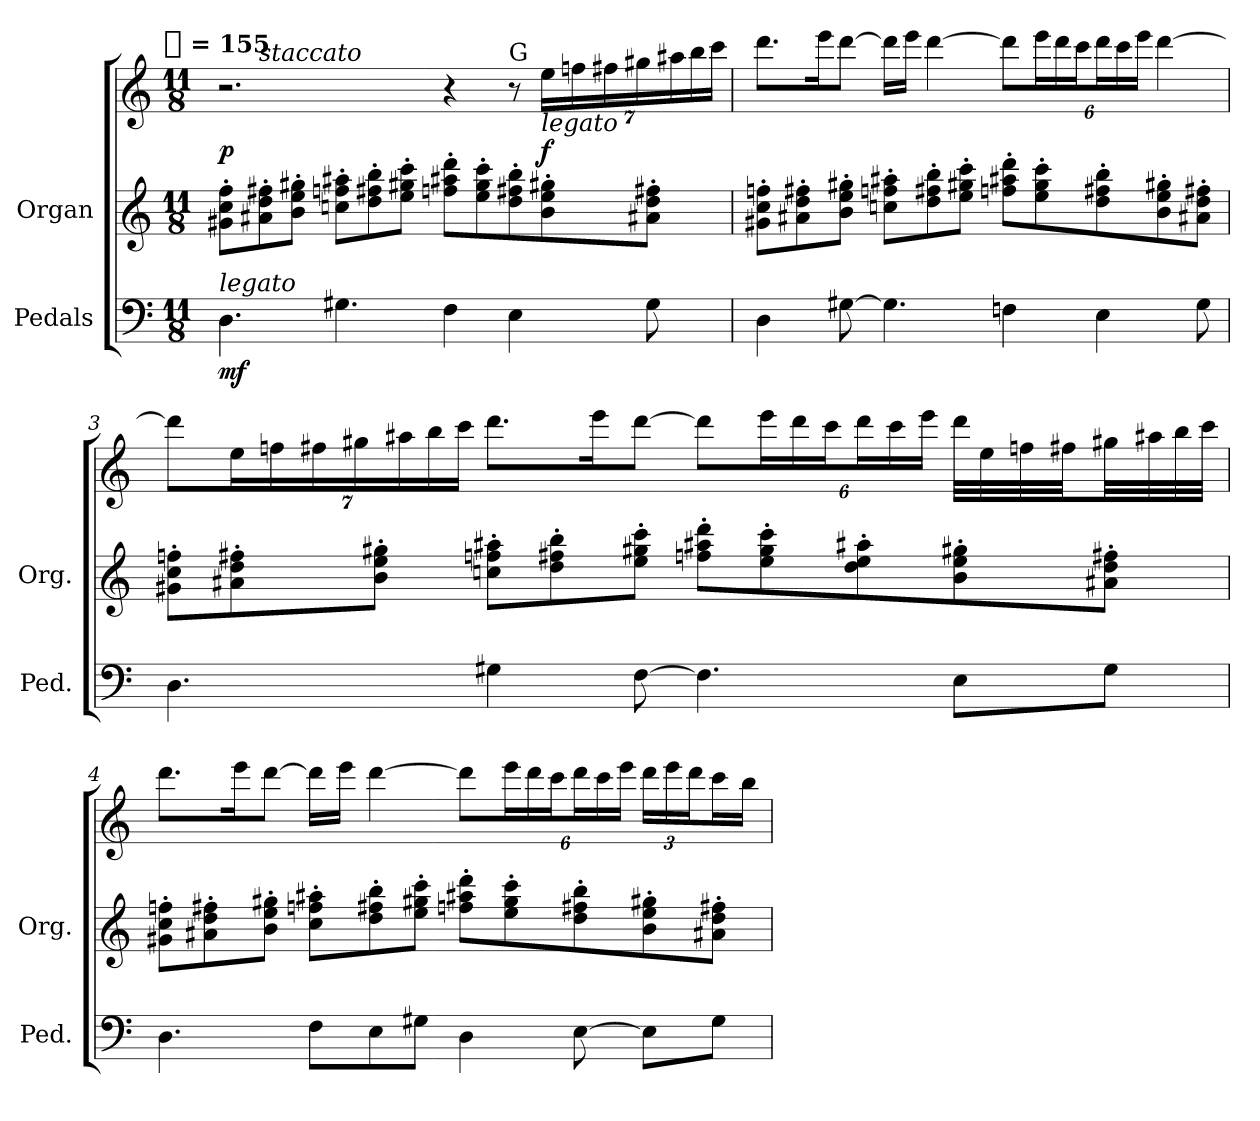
**kern	**dynam	**kern	**kern	**dynam
*part2	*part2	*part1	*part1	*part1
*staff3	*staff3	*staff2	*staff1	*staff1/2
*I"Pedals	*	*I"Organ	*	*
*I'Ped.	*	*I'Org.	*	*
*clefF4	*	*clefG2	*clefG2	*
*k[]	*	*k[]	*k[]	*
*C:	*	*C:	*C:	*
!!LO:TX:omd:t=[8th] = 155
*M11/8	*	*M11/8	*M11/8	*
*MM78	*	*MM78	*MM120	*
=1	=1	=1	=1	=1
!	!	!	!LO:TX:a:t=R	!
!	!	!	!LO:TX:a:B:t=Un peu vif	!
!LO:TX:a:i:t=legato	!	!	!	!
*	*	*	*^	*
4.D	mf	8g#X' 8cc' 8ff'L	2.r	8ryy	p
!	!	!	!	!LO:TX:a:i:t=staccato	!
.	.	8a#X' 8dd' 8ff#X'	.	1ryy	.
.	.	8b' 8ee' 8gg#X'J	.	.	.
4.G#X	.	8ccn' 8ffn' 8aa#X'L	.	.	.
.	.	8dd' 8ff#X' 8bb'	.	.	.
.	.	8ee' 8gg#X' 8ccc'J	.	.	.
4F	.	8ffn' 8aa#X' 8ddd'L	4r	.	.
.	.	8ee' 8gg#' 8ccc'	.	.	.
!	!	!	!LO:TX:a:t=G	!	!
4E	.	8dd' 8ff#X' 8bb'	8r	.	.
!	!	!	!LO:TX:b:i:t=legato	!	!
.	.	8b' 8ee' 8gg#X'	28eeLL	4ryy	f
.	.	.	28ffn	.	.
.	.	.	28ff#X	.	.
.	.	.	28gg#X	.	.
8G#	.	8a#X' 8dd' 8ff#X'J	.	.	.
.	.	.	28aa#X	.	.
.	.	.	28bb	.	.
.	.	.	28cccJJ	.	.
*	*	*	*v	*v	*
=2	=2	=2	=2	=2
4D	.	8g#X' 8cc' 8ffn'L	8.dddL	.
.	.	8a#X' 8dd' 8ff#X'	.	.
.	.	.	16eeeK	.
[8G#X	.	8b' 8ee' 8gg#X'J	[8dddJ	.
4.G#]	.	8ccn' 8ffn' 8aa#X'L	16dddLL]	.
.	.	.	16eeeJJ	.
.	.	8dd' 8ff#X' 8bb'	[4ddd	.
.	.	8ee' 8gg#X' 8ccc'J	.	.
4Fn	.	8ffn' 8aa#X' 8ddd'L	8dddL]	.
.	.	8ee' 8gg#' 8ccc'	24eeeL	.
.	.	.	24ddd	.
.	.	.	24cccJ	.
4E	.	8dd' 8ff#X' 8bb'	24dddL	.
.	.	.	24ccc	.
.	.	.	24eeeJJ	.
.	.	8b' 8ee' 8gg#X'	[4ddd	.
8G#	.	8a#X' 8dd' 8ff#X'J	.	.
=3	=3	=3	=3	=3
4.D	.	8g#X' 8cc' 8ffn'L	8dddL]	.
.	.	8a#X' 8dd' 8ff#X'	28eeL	.
.	.	.	28ffn	.
.	.	.	28ff#X	.
.	.	.	28gg#X	.
.	.	8b' 8ee' 8gg#X'J	.	.
.	.	.	28aa#X	.
.	.	.	28bb	.
.	.	.	28cccJJ	.
4G#X	.	8ccn' 8ffn' 8aa#X'L	8.dddL	.
.	.	8dd' 8ff#X' 8bb'	.	.
.	.	.	16eeeK	.
[8F	.	8ee' 8gg#X' 8ccc'J	[8dddJ	.
4.F]	.	8ffn' 8aa#X' 8ddd'L	8dddL]	.
.	.	8ee' 8gg#' 8ccc'	24eeeL	.
.	.	.	24ddd	.
.	.	.	24cccJ	.
.	.	8dd' 8ee' 8aa#X'	24dddL	.
.	.	.	24ccc	.
.	.	.	24eeeJJ	.
8EL	.	8b' 8ee' 8gg#X'	32dddLLL	.
.	.	.	32ee	.
.	.	.	32ffn	.
.	.	.	32ff#XJJ	.
8G#J	.	8a#X' 8dd' 8ff#X'J	32gg#XLL	.
.	.	.	32aa#X	.
.	.	.	32bb	.
.	.	.	32cccJJJ	.
=4	=4	=4	=4	=4
4.D	.	8g#X' 8cc' 8ffn'L	8.dddL	.
.	.	8a#X' 8dd' 8ff#X'	.	.
.	.	.	16eeeK	.
.	.	8b' 8ee' 8gg#X'J	[8dddJ	.
8FL	.	8cc' 8ffn' 8aa#X'L	16dddLL]	.
.	.	.	16eeeJJ	.
8E	.	8dd' 8ff#X' 8bb'	[4ddd	.
8G#XJ	.	8ee' 8gg#X' 8ccc'J	.	.
4D	.	8ffn' 8aa#X' 8ddd'L	8dddL]	.
.	.	8ee' 8gg#' 8ccc'	24eeeL	.
.	.	.	24ddd	.
.	.	.	24cccJ	.
[8E	.	8dd' 8ff#X' 8bb'	24dddL	.
.	.	.	24ccc	.
.	.	.	24eeeJJ	.
8EL]	.	8b' 8ee' 8gg#X'	24dddLL	.
.	.	.	24eee	.
.	.	.	24dddJ	.
8G#J	.	8a#X' 8dd' 8ff#X'J	16cccL	.
.	.	.	16bbJJ	.
=	=	=	=	=
*-	*-	*-	*-	*-
